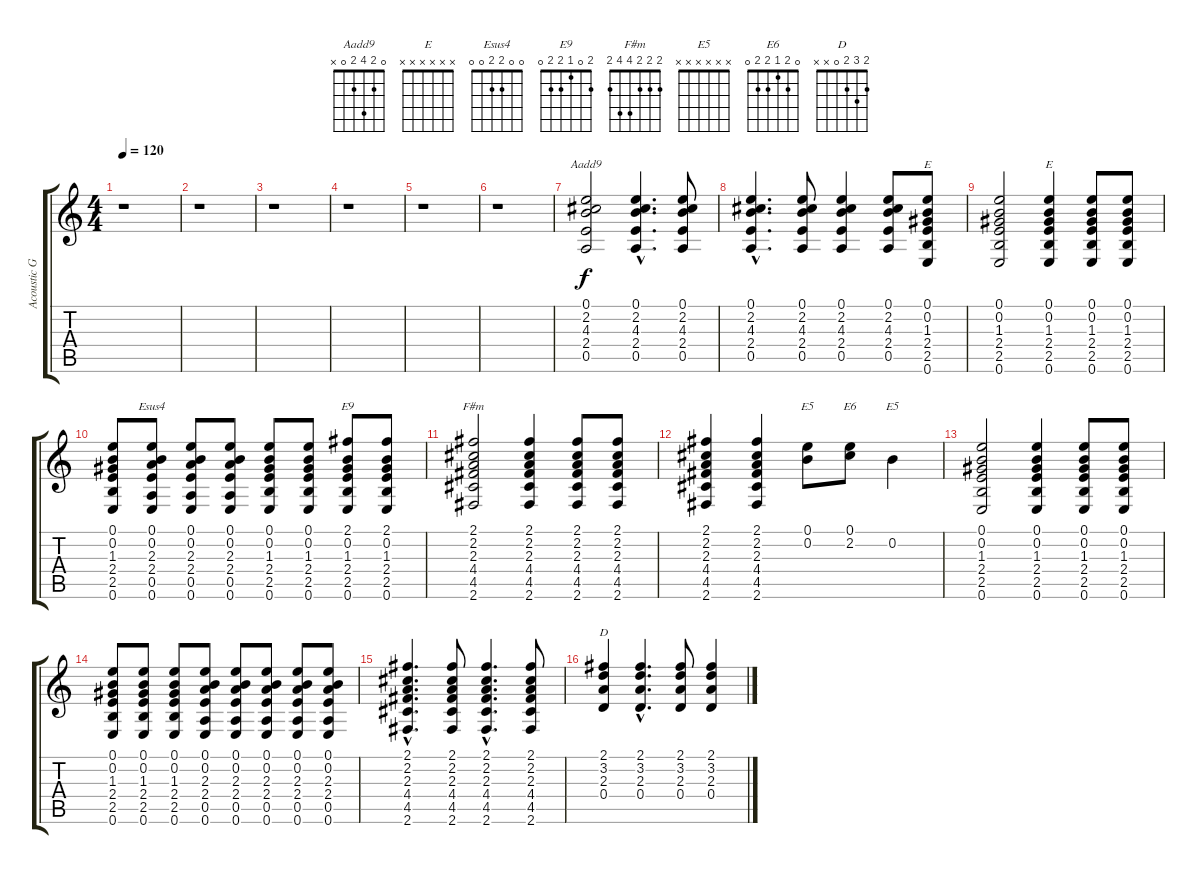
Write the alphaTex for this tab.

\track ("Acoustic Gtr" "Acoustic G") {instrument acousticguitarnylon}
\staff {score tabs}
\tuning (E4 B3 G3 D3 A2 E2) {hide}
\chord ("Aadd9" 0 2 4 2 0 x)
\chord ("E" 0 0 1 2 2 0)
\chord ("E" x x x x x x) {firstfret 0}
\chord ("Esus4" 0 0 2 2 0 0)
\chord ("E9" 2 0 1 2 2 0)
\chord ("F#m" 2 2 2 4 4 2)
\chord ("E5" x x x 2 2 0)
\chord ("E6" 0 2 1 2 2 0)
\chord ("E5" x x x x x x) {firstfret 0}
\chord ("D" 2 3 2 0 x x)
\ts (4 4)
\tempo 120
\clef g2
\ks c
r.1{dy f instrument acousticguitarnylon} |
r.1 |
r.1 |
r.1 |
r.1 |
r.1 |
(0.1 2.2 4.3 2.4 0.5).2{ch "Aadd9"} (0.1{hac} 2.2{hac} 4.3{hac} 2.4{hac} 0.5{hac}).4{d} (0.1 2.2 4.3 2.4 0.5).8 |
(0.1{hac} 2.2{hac} 4.3{hac} 2.4{hac} 0.5{hac}).4{d} (0.1 2.2 4.3 2.4 0.5).8 (0.1 2.2 4.3 2.4 0.5).4 (0.1 2.2 4.3 2.4 0.5).8 (0.1 0.2 1.3 2.4 2.5 0.6).8{ch "E"} |
(0.1 0.2 1.3 2.4 2.5 0.6).2 (0.1 0.2 1.3 2.4 2.5 0.6).4{ch "E"} (0.1 0.2 1.3 2.4 2.5 0.6).8 (0.1 0.2 1.3 2.4 2.5 0.6).8 |
(0.1 0.2 1.3 2.4 2.5 0.6).8 (0.1 0.2 2.3 2.4 0.5 0.6).8{ch "Esus4"} (0.1 0.2 2.3 2.4 0.5 0.6).8 (0.1 0.2 2.3 2.4 0.5 0.6).8 (0.1 0.2 1.3 2.4 2.5 0.6).8 (0.1 0.2 1.3 2.4 2.5 0.6).8 (2.1 0.2 1.3 2.4 2.5 0.6).8{ch "E9"} (2.1 0.2 1.3 2.4 2.5 0.6).8 |
(2.1 2.2 2.3 4.4 4.5 2.6).2{ch "F#m"} (2.1 2.2 2.3 4.4 4.5 2.6).4 (2.1 2.2 2.3 4.4 4.5 2.6).8 (2.1 2.2 2.3 4.4 4.5 2.6).8 |
(2.1 2.2 2.3 4.4 4.5 2.6).4 (2.1 2.2 2.3 4.4 4.5 2.6).4 (0.1 0.2).8{ch "E5"} (0.1 2.2).8{ch "E6"} 0.2.4{ch "E5"} |
(0.1 0.2 1.3 2.4 2.5 0.6).2 (0.1 0.2 1.3 2.4 2.5 0.6).4 (0.1 0.2 1.3 2.4 2.5 0.6).8 (0.1 0.2 1.3 2.4 2.5 0.6).8 |
(0.1 0.2 1.3 2.4 2.5 0.6).8 (0.1 0.2 1.3 2.4 2.5 0.6).8 (0.1 0.2 1.3 2.4 2.5 0.6).8 (0.1 0.2 2.3 2.4 0.5 0.6).8 (0.1 0.2 2.3 2.4 0.5 0.6).8 (0.1 0.2 2.3 2.4 0.5 0.6).8 (0.1 0.2 2.3 2.4 0.5 0.6).8 (0.1 0.2 2.3 2.4 0.5 0.6).8 |
(2.1{hac} 2.2{hac} 2.3{hac} 4.4{hac} 4.5{hac} 2.6{hac}).4{d} (2.1 2.2 2.3 4.4 4.5 2.6).8 (2.1{hac} 2.2{hac} 2.3{hac} 4.4{hac} 4.5{hac} 2.6{hac}).4{d} (2.1 2.2 2.3 4.4 4.5 2.6).8 |
(2.1 3.2 2.3 0.4).4{ch "D"} (2.1{hac} 3.2{hac} 2.3{hac} 0.4{hac}).4{d} (2.1 3.2 2.3 0.4).8 (2.1 3.2 2.3 0.4).4
